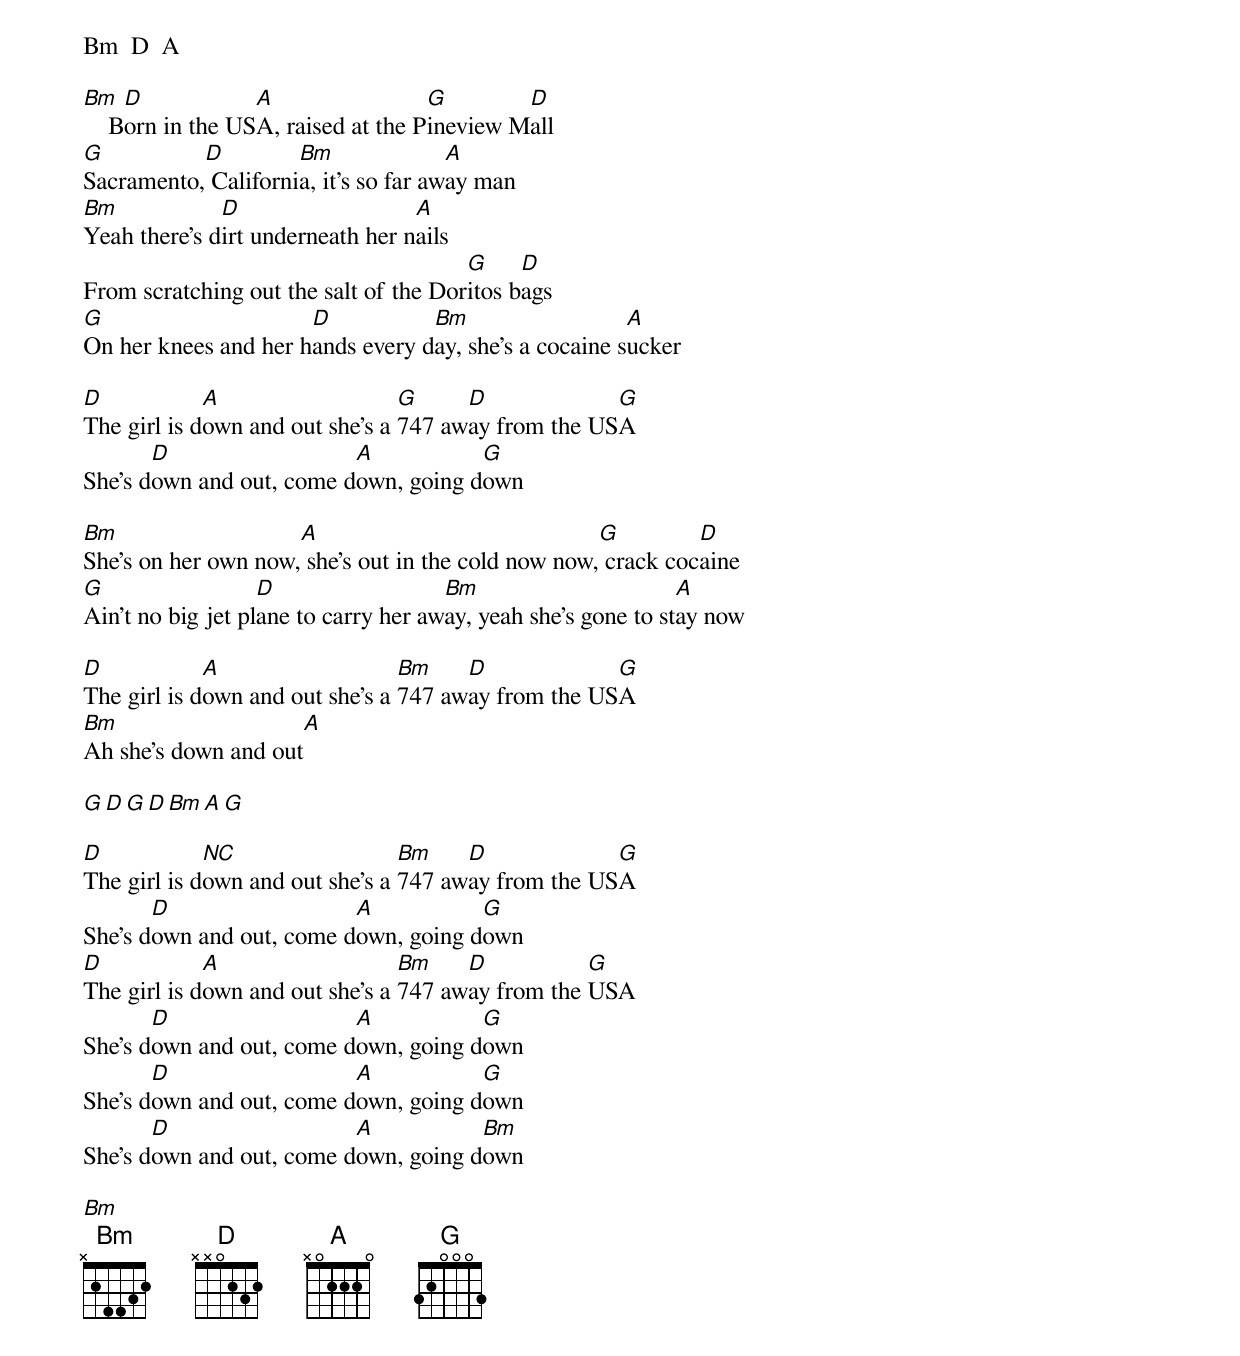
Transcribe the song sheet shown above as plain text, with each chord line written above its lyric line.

Bm  D  A

Bm   D            A                 G        D
    Born in the USA, raised at the Pineview Mall
G          D         Bm               A
Sacramento, California, it's so far away man
Bm            D                   A
Yeah there's dirt underneath her nails
                                       G     D
From scratching out the salt of the Doritos bags
G                     D           Bm                   A
On her knees and her hands every day, she's a cocaine sucker

D            A                   G     D             G
The girl is down and out she's a 747 away from the USA
       D                  A           G
She's down and out, come down, going down

Bm                   A                              G         D
She's on her own now, she's out in the cold now now, crack cocaine
G                  D                  Bm                       A
Ain't no big jet plane to carry her away, yeah she's gone to stay now

D            A                   Bm    D             G
The girl is down and out she's a 747 away from the USA
Bm                    A
Ah she's down and out

G   D   G   D   Bm   A   G

D            NC                  Bm    D             G
The girl is down and out she's a 747 away from the USA
       D                  A           G
She's down and out, come down, going down
D            A                   Bm    D           G
The girl is down and out she's a 747 away from the USA
       D                  A           G
She's down and out, come down, going down
       D                  A           G
She's down and out, come down, going down
       D                  A           Bm
She's down and out, come down, going down

Bm
